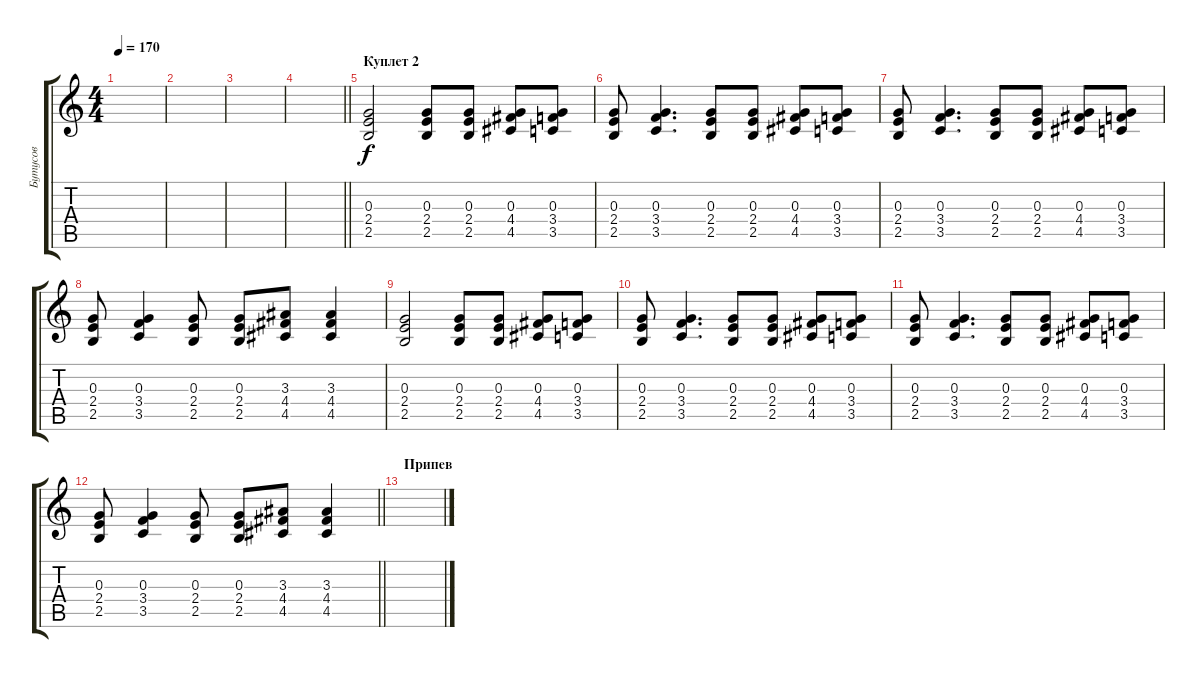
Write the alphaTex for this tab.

\track ("Бутусов" "Бутусов") {instrument electricguitarclean}
\staff {score tabs}
\tuning (E4 B3 G3 D3 A2 E2) {hide}
\ts (4 4)
\tempo 170
\clef g2
\ks c
|
|
|
\barLineRight lightlight
|
\section ("" "Куплет 2")
(0.3 2.4 2.5).2 (0.3 2.4 2.5).8 (0.3 2.4 2.5).8 (0.3 4.4 4.5).8 (0.3 3.4 3.5).8 |
(0.3 2.4 2.5).8 (0.3 3.4 3.5).4{d} (0.3 2.4 2.5).8 (0.3 2.4 2.5).8 (0.3 4.4 4.5).8 (0.3 3.4 3.5).8 |
(0.3 2.4 2.5).8 (0.3 3.4 3.5).4{d} (0.3 2.4 2.5).8 (0.3 2.4 2.5).8 (0.3 4.4 4.5).8 (0.3 3.4 3.5).8 |
(0.3 2.4 2.5).8 (0.3 3.4 3.5).4 (0.3 2.4 2.5).8 (0.3 2.4 2.5).8 (3.3 4.4 4.5).8 (3.3 4.4 4.5).4 |
(0.3 2.4 2.5).2 (0.3 2.4 2.5).8 (0.3 2.4 2.5).8 (0.3 4.4 4.5).8 (0.3 3.4 3.5).8 |
(0.3 2.4 2.5).8 (0.3 3.4 3.5).4{d} (0.3 2.4 2.5).8 (0.3 2.4 2.5).8 (0.3 4.4 4.5).8 (0.3 3.4 3.5).8 |
(0.3 2.4 2.5).8 (0.3 3.4 3.5).4{d} (0.3 2.4 2.5).8 (0.3 2.4 2.5).8 (0.3 4.4 4.5).8 (0.3 3.4 3.5).8 |
\barLineRight lightlight
(0.3 2.4 2.5).8 (0.3 3.4 3.5).4 (0.3 2.4 2.5).8 (0.3 2.4 2.5).8 (3.3 4.4 4.5).8 (3.3 4.4 4.5).4 |
\section ("" "Припев")
